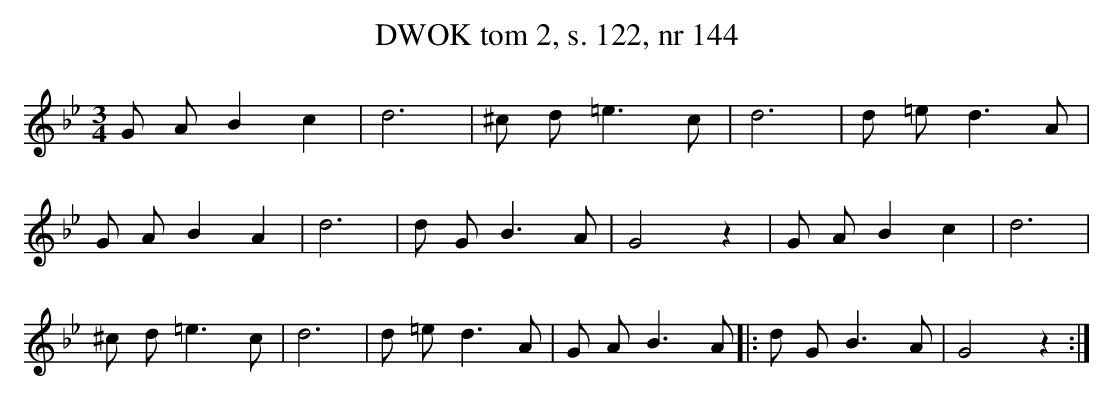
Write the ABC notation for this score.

X:1
T: DWOK tom 2, s. 122, nr 144
L: 1/16
M: 3/4
K: Bb
G2 A2 B4 c4 |\
d12 |\
^c2 d2 =e6 c2 |\
d12 |\
d2 =e2 d6 A2 |
G2 A2 B4 A4 |\
d12 |\
d2 G2 B6 A2 |\
G8 z4 |\
G2 A2 B4 c4 |\
d12 |
^c2 d2 =e6 c2 |\
d12 |\
d2 =e2 d6 A2 |\
G2 A2 B6 A2 |:\
d2 G2 B6 A2 |\
G8 z4 :|
